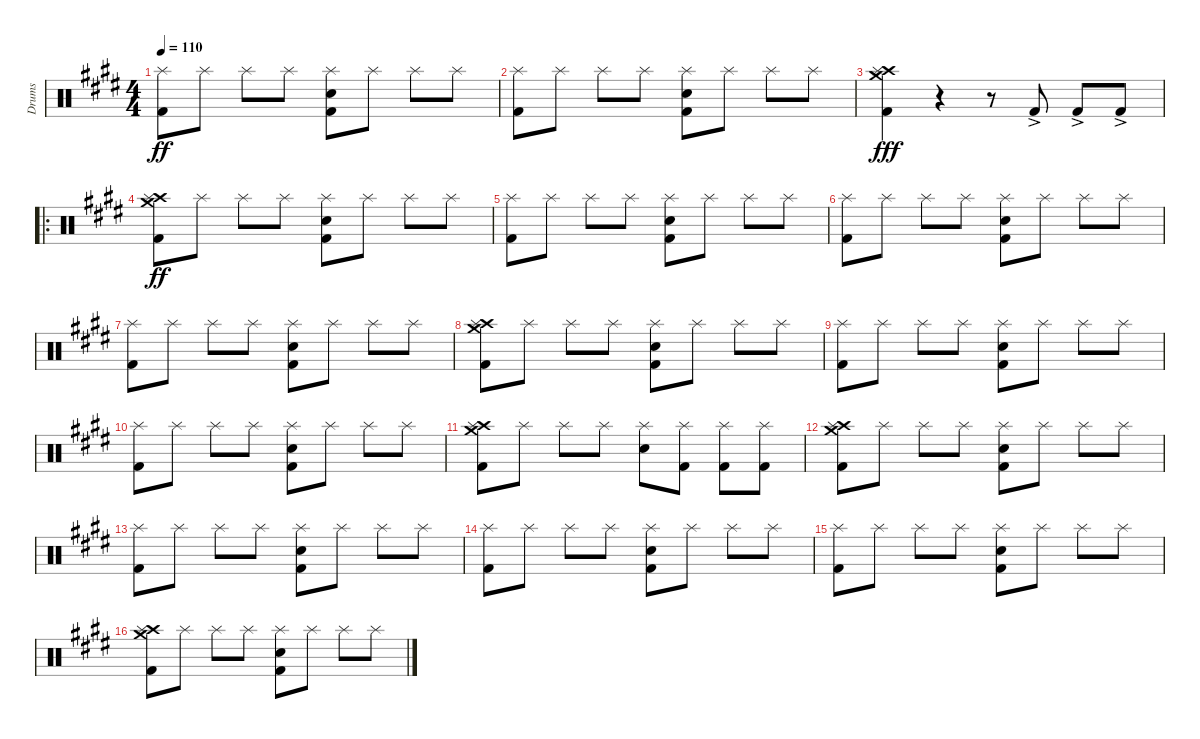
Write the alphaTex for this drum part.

\track ("Drums" "Drums") {instrument percussion}
\staff {score}
\articulation defaults
\ts (4 4)
\tempo 110
\clef neutral
\ks e
("Kick (hit) 2" "Splash (hit)").8{dy ff} "Splash (hit)".8 "Splash (hit)".8 "Splash (hit)".8 ("Kick (hit) 2" "Electric Snare (hit)" "Splash (hit)").8 "Splash (hit)".8 "Splash (hit)".8 "Splash (hit)".8 |
("Kick (hit) 2" "Splash (hit)").8 "Splash (hit)".8 "Splash (hit)".8 "Splash (hit)".8 ("Kick (hit) 2" "Electric Snare (hit)" "Splash (hit)").8 "Splash (hit)".8 "Splash (hit)".8 "Splash (hit)".8 |
("Crash high (hit)" "Splash (hit)" "Kick (hit) 2" "Crash medium (hit)").4{dy fff} r.4 r.8 "Kick (hit) 2"{ac}.8 "Kick (hit) 2"{ac}.8 "Kick (hit) 2"{ac}.8 |
\ro
("Kick (hit) 2" "Crash high (hit)" "Crash medium (hit)" "Splash (hit)").8{dy ff} "Splash (hit)".8 "Splash (hit)".8 "Splash (hit)".8 ("Kick (hit) 2" "Electric Snare (hit)" "Splash (hit)").8 "Splash (hit)".8 "Splash (hit)".8 "Splash (hit)".8 |
("Kick (hit) 2" "Splash (hit)").8 "Splash (hit)".8 "Splash (hit)".8 "Splash (hit)".8 ("Kick (hit) 2" "Electric Snare (hit)" "Splash (hit)").8 "Splash (hit)".8 "Splash (hit)".8 "Splash (hit)".8 |
("Kick (hit) 2" "Splash (hit)").8 "Splash (hit)".8 "Splash (hit)".8 "Splash (hit)".8 ("Kick (hit) 2" "Electric Snare (hit)" "Splash (hit)").8 "Splash (hit)".8 "Splash (hit)".8 "Splash (hit)".8 |
("Kick (hit) 2" "Splash (hit)").8 "Splash (hit)".8 "Splash (hit)".8 "Splash (hit)".8 ("Kick (hit) 2" "Electric Snare (hit)" "Splash (hit)").8 "Splash (hit)".8 "Splash (hit)".8 "Splash (hit)".8 |
("Kick (hit) 2" "Crash high (hit)" "Crash medium (hit)" "Splash (hit)").8 "Splash (hit)".8 "Splash (hit)".8 "Splash (hit)".8 ("Kick (hit) 2" "Electric Snare (hit)" "Splash (hit)").8 "Splash (hit)".8 "Splash (hit)".8 "Splash (hit)".8 |
("Kick (hit) 2" "Splash (hit)").8 "Splash (hit)".8 "Splash (hit)".8 "Splash (hit)".8 ("Kick (hit) 2" "Electric Snare (hit)" "Splash (hit)").8 "Splash (hit)".8 "Splash (hit)".8 "Splash (hit)".8 |
("Kick (hit) 2" "Splash (hit)").8 "Splash (hit)".8 "Splash (hit)".8 "Splash (hit)".8 ("Kick (hit) 2" "Electric Snare (hit)" "Splash (hit)").8 "Splash (hit)".8 "Splash (hit)".8 "Splash (hit)".8 |
("Kick (hit) 2" "Crash high (hit)" "Crash medium (hit)" "Splash (hit)").8 "Splash (hit)".8 "Splash (hit)".8 "Splash (hit)".8 ("Electric Snare (hit)" "Splash (hit)").8 ("Kick (hit) 2" "Splash (hit)").8 ("Kick (hit) 2" "Splash (hit)").8 ("Kick (hit) 2" "Splash (hit)").8 |
("Kick (hit) 2" "Crash high (hit)" "Crash medium (hit)" "Splash (hit)").8 "Splash (hit)".8 "Splash (hit)".8 "Splash (hit)".8 ("Kick (hit) 2" "Electric Snare (hit)" "Splash (hit)").8 "Splash (hit)".8 "Splash (hit)".8 "Splash (hit)".8 |
("Kick (hit) 2" "Splash (hit)").8 "Splash (hit)".8 "Splash (hit)".8 "Splash (hit)".8 ("Kick (hit) 2" "Electric Snare (hit)" "Splash (hit)").8 "Splash (hit)".8 "Splash (hit)".8 "Splash (hit)".8 |
("Kick (hit) 2" "Splash (hit)").8 "Splash (hit)".8 "Splash (hit)".8 "Splash (hit)".8 ("Kick (hit) 2" "Electric Snare (hit)" "Splash (hit)").8 "Splash (hit)".8 "Splash (hit)".8 "Splash (hit)".8 |
("Kick (hit) 2" "Splash (hit)").8 "Splash (hit)".8 "Splash (hit)".8 "Splash (hit)".8 ("Kick (hit) 2" "Electric Snare (hit)" "Splash (hit)").8 "Splash (hit)".8 "Splash (hit)".8 "Splash (hit)".8 |
("Kick (hit) 2" "Crash high (hit)" "Crash medium (hit)" "Splash (hit)").8 "Splash (hit)".8 "Splash (hit)".8 "Splash (hit)".8 ("Kick (hit) 2" "Electric Snare (hit)" "Splash (hit)").8 "Splash (hit)".8 "Splash (hit)".8 "Splash (hit)".8
